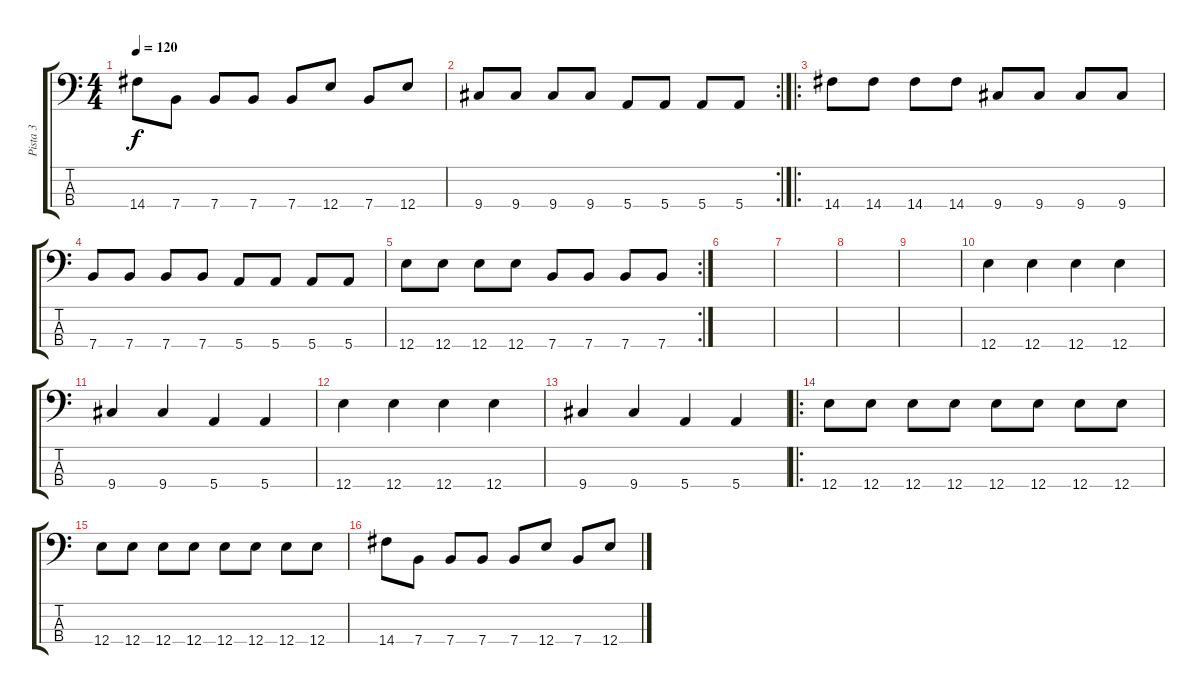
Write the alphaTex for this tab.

\track ("Pista 3" "Pista 3") {instrument electricbassfinger}
\staff {score tabs}
\tuning (G2 D2 A1 E1) {hide}
\ts (4 4)
\tempo 120
\clef f4
\ks c
14.4.8{dy f} 7.4.8 7.4.8 7.4.8 7.4.8 12.4.8 7.4.8 12.4.8 |
\rc 2
9.4.8 9.4.8 9.4.8 9.4.8 5.4.8 5.4.8 5.4.8 5.4.8 |
\ro
14.4.8 14.4.8 14.4.8 14.4.8 9.4.8 9.4.8 9.4.8 9.4.8 |
7.4.8 7.4.8 7.4.8 7.4.8 5.4.8 5.4.8 5.4.8 5.4.8 |
\rc 2
12.4.8 12.4.8 12.4.8 12.4.8 7.4.8 7.4.8 7.4.8 7.4.8 |
|
|
|
|
12.4.4 12.4.4 12.4.4 12.4.4 |
9.4.4 9.4.4 5.4.4 5.4.4 |
12.4.4 12.4.4 12.4.4 12.4.4 |
9.4.4 9.4.4 5.4.4 5.4.4 |
\ro
12.4.8 12.4.8 12.4.8 12.4.8 12.4.8 12.4.8 12.4.8 12.4.8 |
12.4.8 12.4.8 12.4.8 12.4.8 12.4.8 12.4.8 12.4.8 12.4.8 |
14.4.8 7.4.8 7.4.8 7.4.8 7.4.8 12.4.8 7.4.8 12.4.8
